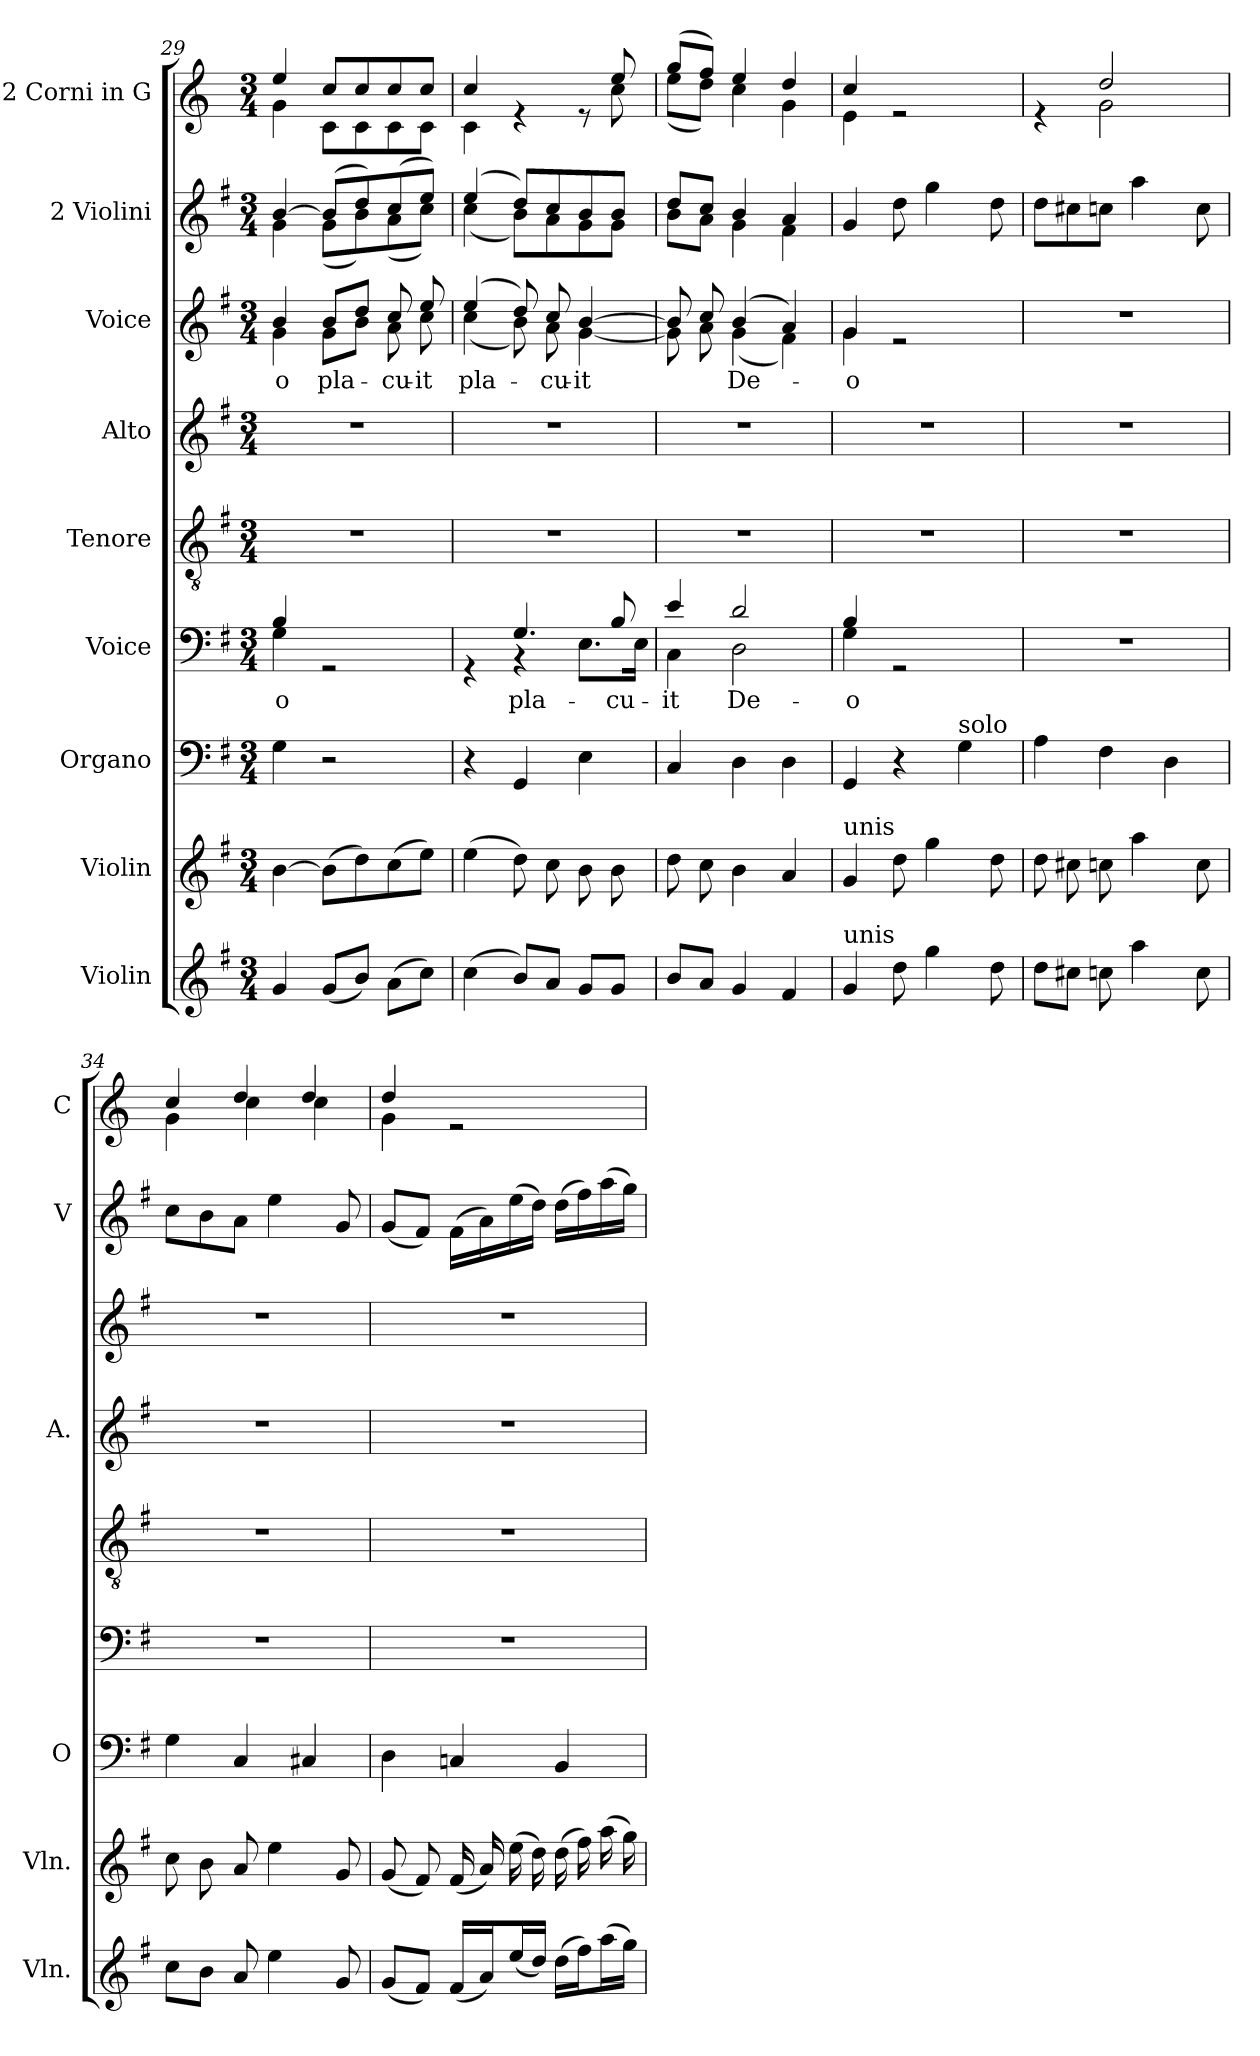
**kern	**kern	**kern	**kern	**text	**kern	**kern	**kern	**text	**kern	**kern
*part9	*part8	*part7	*part6	*part6	*part5	*part4	*part3	*part3	*part2	*part1
*staff9	*staff8	*staff7	*staff6	*staff6	*staff5	*staff4	*staff3	*staff3	*staff2	*staff1
*I"Violin	*I"Violin	*I"Organo	*I"Voice	*	*I"Tenore	*I"Alto	*I"Voice	*	*I"2 Violini	*I"2 Corni in G
*I'Vln.	*I'Vln.	*I'O	*	*	*	*I'A.	*	*	*I'V	*I'C
*clefG2	*clefG2	*clefF4	*clefF4	*	*clefGv2	*clefG2	*clefG2	*	*clefG2	*clefG2
*	*	*	*	*	*	*	*	*	*	*ITrd3c5
*k[f#]	*k[f#]	*k[f#]	*k[f#]	*	*k[f#]	*k[f#]	*k[f#]	*	*k[f#]	*k[f#]
*M3/4	*M3/4	*M3/4	*M3/4	*	*M3/4	*M3/4	*M3/4	*	*M3/4	*M3/4
=29	=29	=29	=29	=29	=29	=29	=29	=29	=29	=29
*	*	*	*^	*	*	*	*	*	*	*
!	!	!	!	!	!LO:LY:b	!	!	!	!LO:LY:b	!	!
*	*	*	*	*	*	*	*	*^	*	*^	*^
4g/	[4b\	4G\	4B/	4G\	-o	2.r	2.r	4b/	4g\	-o	[4b/	4g\	4b/	4d\
!	!	!	!	!	!	!	!	!	!	!LO:LY:b	!	!	!	!
(8g/L	(8b\L]	2r	2rGG	2ryy	.	.	.	8b/L	8g\L	pla-	(8b/L]	(8g\L	8g/L	8G\L
8b/J)	8dd\)	.	.	.	.	.	.	8dd/J	8b\J	.	8dd/)	8b\)	8g/	8G\
!	!	!	!	!	!	!	!	!	!	!LO:LY:b	!	!	!	!
(8a\L	(8cc\	.	.	.	.	.	.	8cc/	8a\	-cu-	(8cc/	(8a\	8g/	8G\
!	!	!	!	!	!	!	!	!	!	!LO:LY:b	!	!	!	!
8cc\J)	8ee\J)	.	.	.	.	.	.	8ee/	8cc\	-it	8ee/J)	8cc\J)	8g/J	8G\J
=30	=30	=30	=30	=30	=30	=30	=30	=30	=30	=30	=30	=30	=30	=30
!	!	!	!	!	!	!	!	!	!	!LO:LY:b	!	!	!	!
(4cc\	(4ee\	4r	4rGG	4ryy	.	2.r	2.r	(4ee/	(4cc\	pla-	(4ee/	(4cc\	4g/	4G\
!	!	!	!	!	!LO:LY:b	!	!	!	!	!	!	!	!	!
8b/L)	8dd\)	4GG/	4.G/	4r	pla-	.	.	8dd/)	8b\)	.	8dd/L)	8b\L)	4re	4.ryy
!	!	!	!	!	!	!	!	!	!	!LO:LY:b	!	!	!	!
8a/J	8cc\	.	.	.	.	.	.	8cc/	8a\	-cu-	8cc/	8a\	.	.
!	!	!	!	!	!	!	!	!	!	!LO:LY:b	!	!	!	!
8g/L	8b\	4E\	.	8.E\L	.	.	.	[4b/	[4g\	-it	8b/	8g\	8re	.
!	!	!	!	!	!LO:LY:b	!	!	!	!	!	!	!	!	!
8g/J	8b\	.	8B/	.	-cu-	.	.	.	.	.	8b/J	8g\J	8b/	8g\
.	.	.	.	16E\Jk	.	.	.	.	.	.	.	.	.	.
=31	=31	=31	=31	=31	=31	=31	=31	=31	=31	=31	=31	=31	=31	=31
!	!	!	!	!	!LO:LY:b	!	!	!	!	!	!	!	!	!
8b/L	8dd\	4C/	4e/	4C\	it	2.r	2.r	8b/]	8g\]	.	8dd/L	8b\L	(8dd/L	(8b\L
8a/J	8cc\	.	.	.	.	.	.	8cc/	8a\	.	8cc/J	8a\J	8cc/J)	8a\J)
!	!	!	!	!	!LO:LY:b	!	!	!	!	!LO:LY:b	!	!	!	!
4g/	4b\	4D\	2d/	2D\	De-	.	.	(4b/	(4g\	De-	4b/	4g\	4b/	4g\
4f#/	4a/	4D\	.	.	.	.	.	4a/)	4f#\)	.	4a/	4f#\	4a/	4d\
=32	=32	=32	=32	=32	=32	=32	=32	=32	=32	=32	=32	=32	=32	=32
!	!	!	!	!	!	!	!	!	!	!	!LO:TX:a:t=unis	!	!	!
!	!LO:TX:a:t=unis	!	!	!	!	!	!	!	!	!	!	!	!	!
!LO:TX:a:t=unis	!	!	!	!	!	!	!	!	!	!	!	!	!	!
!	!	!	!	!	!LO:LY:b	!	!	!	!	!LO:LY:b	!	!	!	!
*	*	*	*	*	*	*	*	*	*	*	*v	*v	*	*
4g/	4g/	4GG/	4B/	4G\	-o	2.r	2.r	4g/	4g\	-o	4g/	4g/	4B\
8dd\	8dd\	4r	2rGG	2ryy	.	.	.	2re	2ryy	.	8dd\	2re	2ryy
4gg\	4gg\	.	.	.	.	.	.	.	.	.	4gg\	.	.
!	!	!LO:TX:a:t=solo	!	!	!	!	!	!	!	!	!	!	!
.	.	4G\	.	.	.	.	.	.	.	.	.	.	.
8dd\	8dd\	.	.	.	.	.	.	.	.	.	8dd\	.	.
*	*	*	*v	*v	*	*	*	*v	*v	*	*	*	*
!!LO:LB:g=z	!!
=33	=33	=33	=33	=33	=33	=33	=33	=33	=33	=33	=33
8dd\L	8dd\	4A\	2.r	.	2.r	2.r	2.r	.	8dd\L	4re	4ryy
8cc#X\J	8cc#X\	.	.	.	.	.	.	.	8cc#X\	.	.
8ccn\	8ccn\	4F#\	.	.	.	.	.	.	8ccn\J	2a/	2d\
4aa\	4aa\	.	.	.	.	.	.	.	4aa\	.	.
.	.	4D\	.	.	.	.	.	.	.	.	.
8cc\	8cc\	.	.	.	.	.	.	.	8cc\	.	.
=34	=34	=34	=34	=34	=34	=34	=34	=34	=34	=34	=34
8cc\L	8cc\	4G\	2.r	.	2.r	2.r	2.r	.	8cc\L	4g/	4d\
8b\J	8b\	.	.	.	.	.	.	.	8b\	.	.
8a/	8a/	4C/	.	.	.	.	.	.	8a\J	4a/	4g\
4ee\	4ee\	.	.	.	.	.	.	.	4ee\	.	.
.	.	4C#X/	.	.	.	.	.	.	.	4a/	4g\
8g/	8g/	.	.	.	.	.	.	.	8g/	.	.
=35	=35	=35	=35	=35	=35	=35	=35	=35	=35	=35	=35
(8g/L	(8g/	4D\	2.r	.	2.r	2.r	2.r	.	(8g/L	4a/	4d\
8f#/J)	8f#/)	.	.	.	.	.	.	.	8f#/J)	.	.
(16f#/LL	(16f#/	4Cn/	.	.	.	.	.	.	(16f#\LL	2re	2ryy
16a/J)	16a/)	.	.	.	.	.	.	.	16a\)	.	.
(16ee/L	(16ee\	.	.	.	.	.	.	.	(16ee\	.	.
16dd/JJ)	16dd\)	.	.	.	.	.	.	.	16dd\JJ)	.	.
(16dd\LL	(16dd\	4BB/	.	.	.	.	.	.	(16dd\LL	.	.
16ff#\J)	16ff#\)	.	.	.	.	.	.	.	16ff#\)	.	.
(16aa\L	(16aa\	.	.	.	.	.	.	.	(16aa\	.	.
16gg\JJ)	16gg\)	.	.	.	.	.	.	.	16gg\JJ)	.	.
*	*	*	*	*	*	*	*	*	*	*v	*v
=	=	=	=	=	=	=	=	=	=	=
*-	*-	*-	*-	*-	*-	*-	*-	*-	*-	*-
